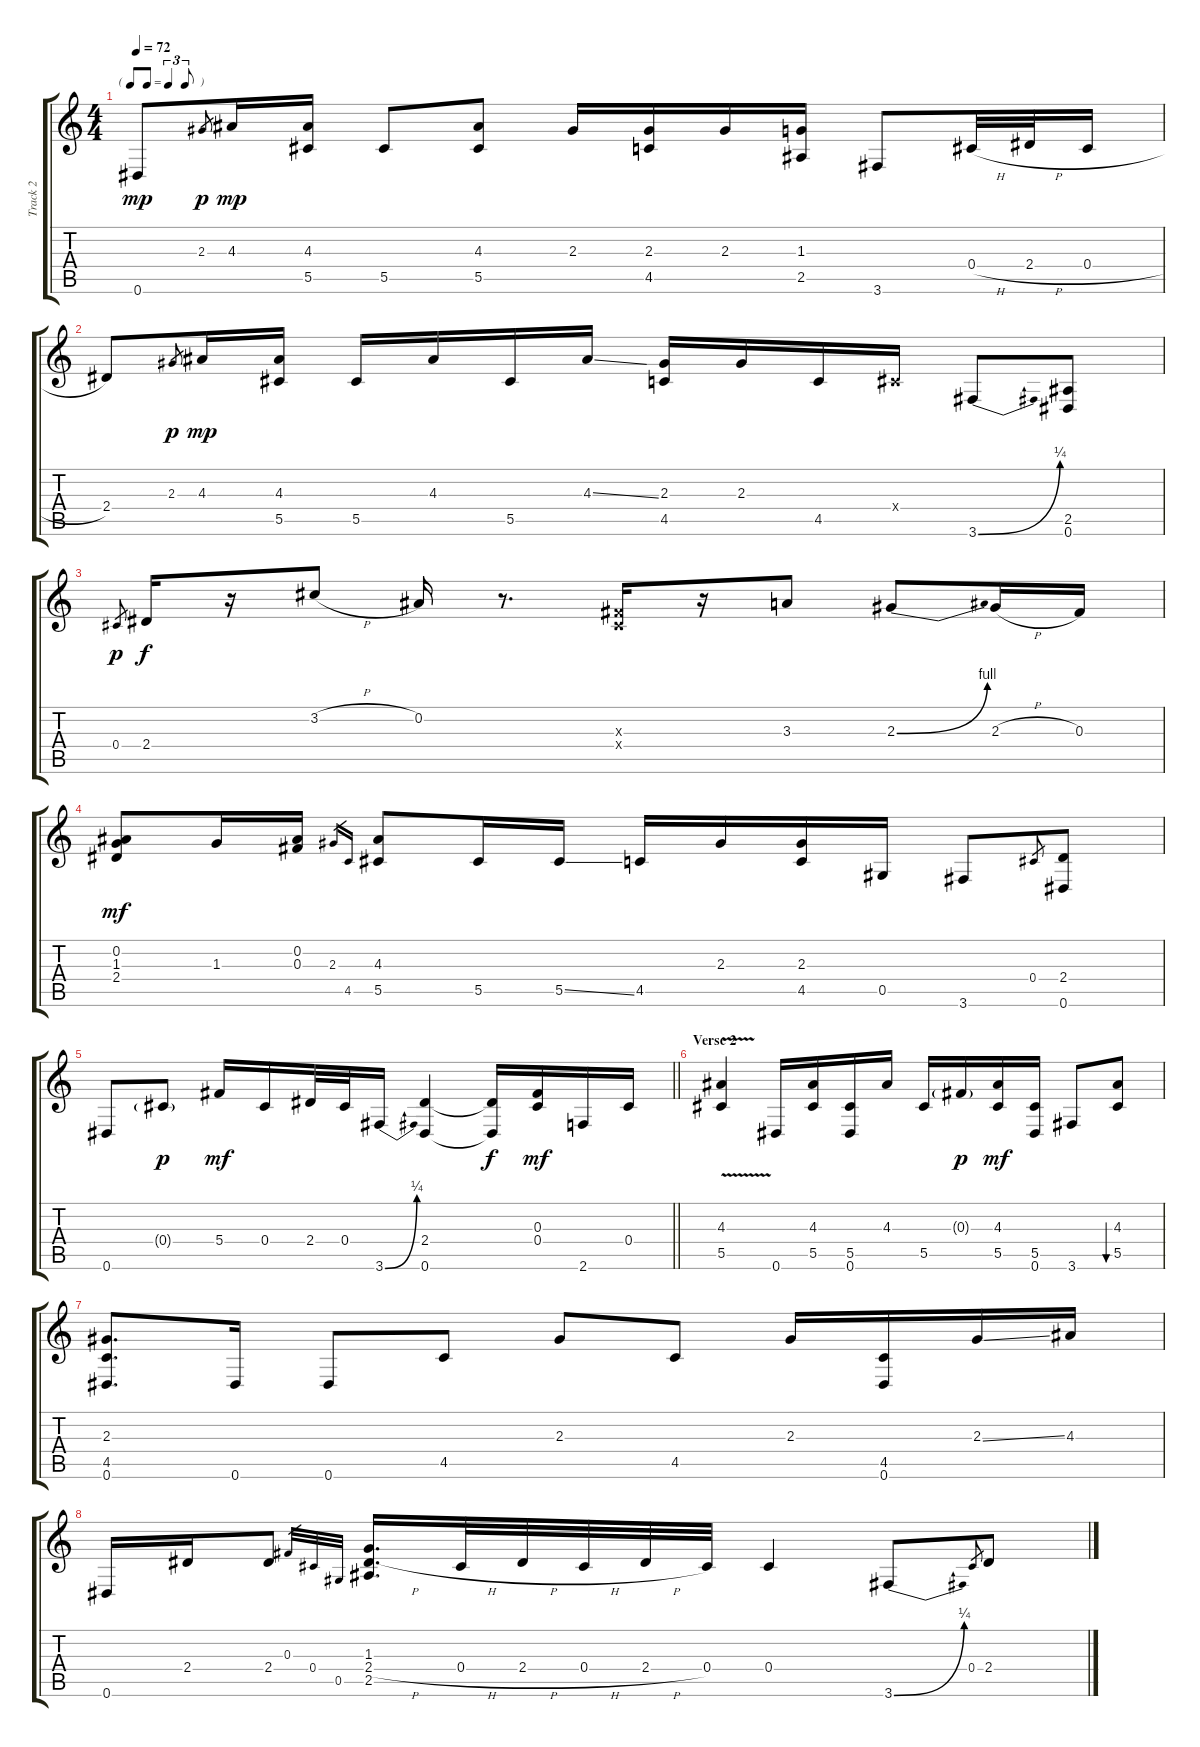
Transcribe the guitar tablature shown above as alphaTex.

\track ("Track 2" "Track 2") {instrument fretlessbass}
\staff {score tabs}
\tuning (Eb4 Bb3 Gb3 Db3 Ab2 Eb2) {hide}
\ts (4 4)
\tf triplet8th
\tempo 72
\clef g2
\ks c
0.6.8{dy mp} 2.3.8{gr dy p} 4.3.16{dy mp} (4.3 5.5).16 5.5.8 (4.3 5.5).8 2.3.16 (2.3 4.5).16 2.3.16 (1.3 2.5).16 3.6.8 0.4{h}.32 2.4{h}.32 0.4{h}.16 |
2.4.8 2.3.8{gr dy p} 4.3.16{dy mp} (4.3 5.5).16 5.5.16 4.3.16 5.5.16 4.3{ss}.16 (2.3 4.5).16 2.3.16 4.5.16 0.4{x}.16 3.6{be (bend 0 0 60 1)}.8 (2.5 0.6).8 |
0.4.8{gr dy p} 2.4.16{dy f} r.16 3.2{h}.8 0.2.16 r.8{d} (0.3{x} 0.4{x}).16 r.16 3.3.8 2.3{be (bend 0 0 60 4)}.8 2.3{h}.16 0.3.16 |
(0.2 1.3 2.4).8{dy mf} 1.3.16 (0.2 0.3).16 2.3.16{gr} 4.5.16{gr} (4.3 5.5).8 5.5.16 5.5{ss}.16 4.5.16 2.3.16 (2.3 4.5).16 0.5.16 3.6.8 0.4.8{gr} (2.4 0.6).8 |
\barLineRight lightlight
0.6.8 0.4{g}.8{dy p} 5.4.16{dy mf} 0.4.16 2.4.32 0.4.32 3.6{be (bend 0 0 60 1)}.16 (2.4 0.6).4 (2.4{t} 0.6{t}).16{dy f} (0.3 0.4).16{dy mf} 2.6.16 0.4.16 |
\section ("" "Verse 2")
(4.3{v} 5.5{v}).4 0.6.16 (4.3 5.5).16 (5.5 0.6).16 4.3.16 5.5.16 0.3{g}.16{dy p} (4.3 5.5).16{dy mf} (5.5 0.6).16 3.6.8 (4.3 5.5).8{bu 240} |
(2.3 4.5 0.6).8{d} 0.6.16 0.6.8 4.5.8 2.3.8 4.5.8 2.3.16 (4.5 0.6).16 2.3{ss}.16 4.3.16 |
0.6.16 2.4.16 2.4.8 0.3.32{gr} 0.4.32{gr} 0.5.32{gr} (1.3 2.4{h} 2.5).16{d} 0.4{h}.32 2.4{h}.32 0.4{h}.32 2.4{h}.32 0.4.32 0.4.4 3.6{be (bend 0 0 60 1)}.8 0.4.8{gr} 2.4.8
